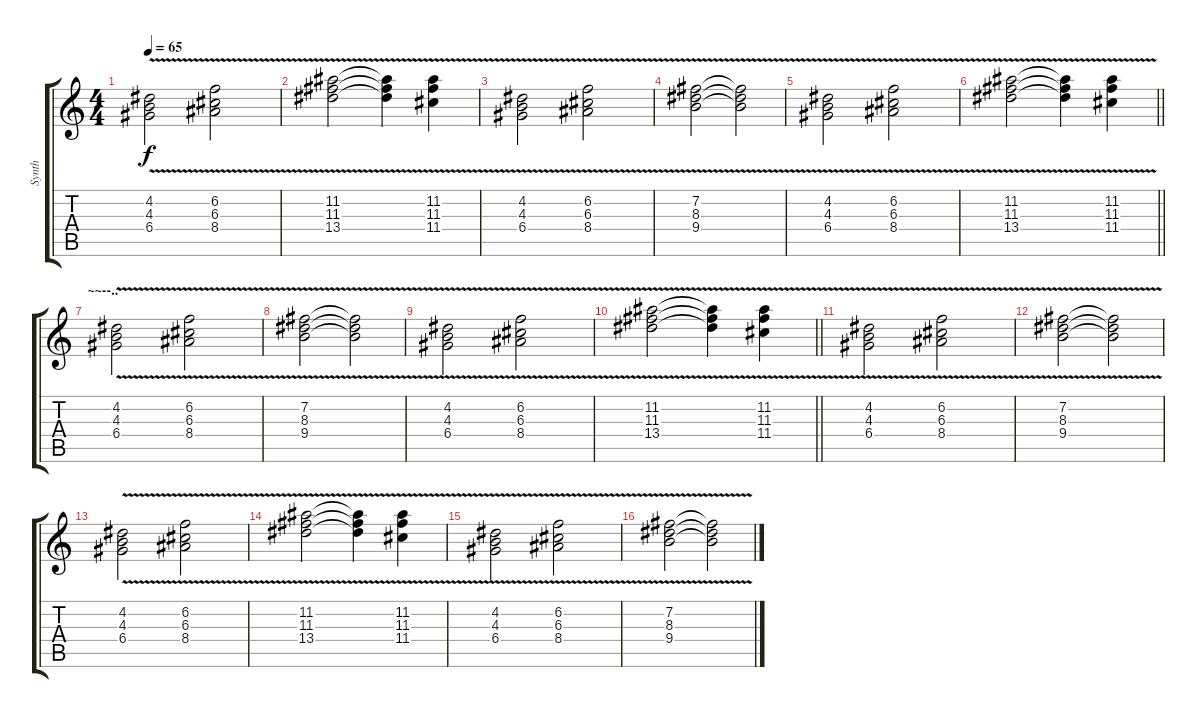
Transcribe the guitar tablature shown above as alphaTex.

\track ("Synth" "Synth") {instrument lead2sawtooth}
\staff {score tabs}
\tuning (E5 B4 G4 D4 A3 E3) {hide}
\ts (4 4)
\tempo 65
\clef g2
\ks c
(4.2 4.3 6.4{v}).2{dy f} (6.2 6.3 8.4{v}).2 |
(11.2 11.3 13.4{v}).2 (11.2{t} 11.3{t} 13.4{t}).4 (11.2{v} 11.3{v} 11.4{v}).4 |
(4.2 4.3 6.4{v}).2 (6.2 6.3 8.4{v}).2 |
(7.2 8.3 9.4{v}).2 (7.2{t} 8.3{t} 9.4{t}).2 |
(4.2 4.3 6.4{v}).2 (6.2 6.3 8.4{v}).2 |
\barLineRight lightlight
(11.2 11.3 13.4{v}).2 (11.2{t} 11.3{t} 13.4{t}).4 (11.2{v} 11.3{v} 11.4{v}).4 |
\section ("" "~~--..")
(4.2 4.3 6.4{v}).2 (6.2 6.3 8.4{v}).2 |
(7.2 8.3 9.4{v}).2 (7.2{t} 8.3{t} 9.4{t}).2 |
(4.2 4.3 6.4{v}).2 (6.2 6.3 8.4{v}).2 |
\barLineRight lightlight
(11.2 11.3 13.4{v}).2 (11.2{t} 11.3{t} 13.4{t}).4 (11.2{v} 11.3{v} 11.4{v}).4 |
(4.2 4.3 6.4{v}).2 (6.2 6.3 8.4{v}).2 |
(7.2 8.3 9.4{v}).2 (7.2{t} 8.3{t} 9.4{t}).2 |
(4.2 4.3 6.4{v}).2 (6.2 6.3 8.4{v}).2 |
(11.2 11.3 13.4{v}).2 (11.2{t} 11.3{t} 13.4{t}).4 (11.2{v} 11.3{v} 11.4{v}).4 |
(4.2 4.3 6.4{v}).2 (6.2 6.3 8.4{v}).2 |
(7.2 8.3 9.4{v}).2 (7.2{t} 8.3{t} 9.4{t}).2
